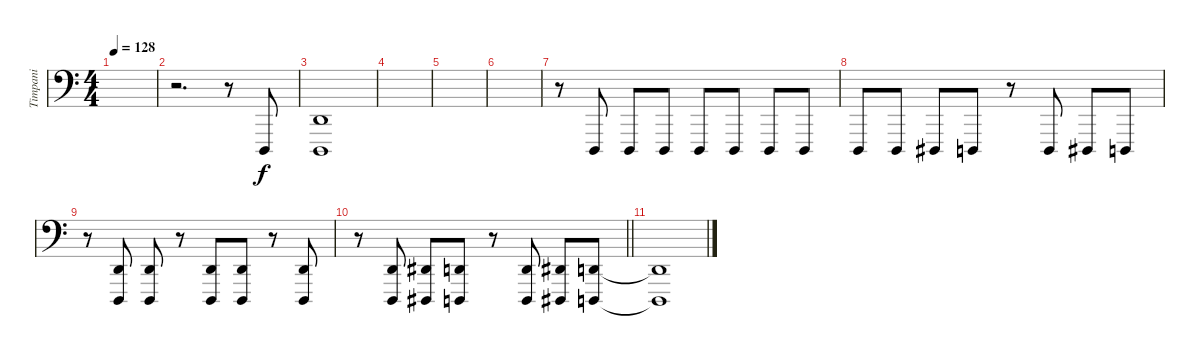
\track ("Timpani" "Timpani") {instrument timpani}
\staff {score}
\tuning (G2 D2 A1 E1 B0) {hide}
\ts (4 4)
\tempo 128
\clef f4
\ks c
|
r.2{d} r.8 3.5.8 |
(0.2 3.5).1 |
|
|
|
r.8 3.5.8 3.5.8 3.5.8 3.5.8 3.5.8 3.5.8 3.5.8 |
3.5.8 3.5.8 4.5.8 3.5.8 r.8 3.5.8 4.5.8 3.5.8 |
r.8 (0.2 3.5).8 (0.2 3.5).8 r.8 (0.2 3.5).8 (0.2 3.5).8 r.8 (0.2 3.5).8 |
\barLineRight lightlight
r.8 (0.2 3.5).8 (1.2 4.5).8 (0.2 3.5).8 r.8 (0.2 3.5).8 (1.2 4.5).8 (0.2 3.5).8 |
(0.2{t} 3.5{t}).1
